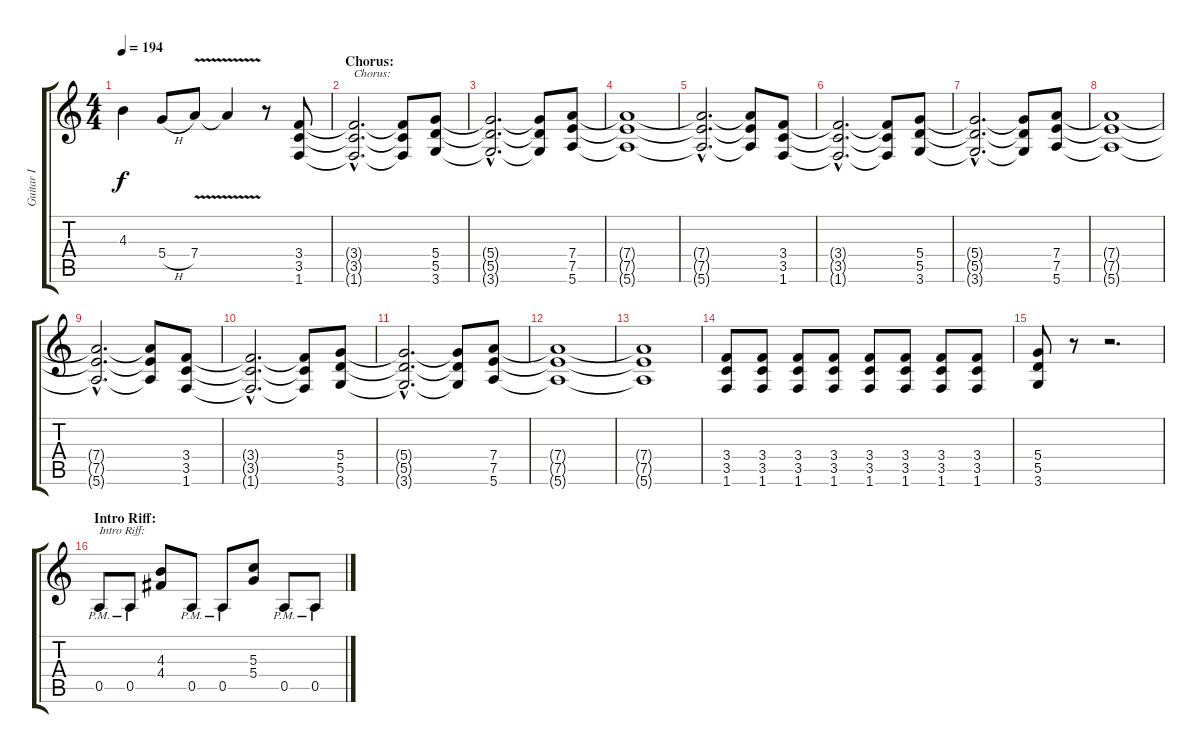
\track ("Guitar I" "Guitar I") {instrument distortionguitar}
\staff {score tabs}
\tuning (E4 B3 G3 D3 A2 E2) {hide}
\ts (4 4)
\tempo 194
\clef g2
\ks c
4.3{t}.4{dy f} 5.4{h}.8 7.4{v}.8 7.4{t}.4 r.8 (3.4 3.5 1.6).8 |
\section ("" "Chorus:")
(3.4{hac t} 3.5{hac t} 1.6{hac t}).2{d txt "Chorus:"} (3.4{t} 3.5{t} 1.6{t}).8 (5.4 5.5 3.6).8 |
(5.4{hac t} 5.5{hac t} 3.6{hac t}).2{d} (5.4{t} 5.5{t} 3.6{t}).8 (7.4 7.5 5.6).8 |
(7.4{t} 7.5{t} 5.6{t}).1 |
(7.4{hac t} 7.5{hac t} 5.6{hac t}).2{d} (7.4{t} 7.5{t} 5.6{t}).8 (3.4 3.5 1.6).8 |
(3.4{hac t} 3.5{hac t} 1.6{hac t}).2{d} (3.4{t} 3.5{t} 1.6{t}).8 (5.4 5.5 3.6).8 |
(5.4{hac t} 5.5{hac t} 3.6{hac t}).2{d} (5.4{t} 5.5{t} 3.6{t}).8 (7.4 7.5 5.6).8 |
(7.4{t} 7.5{t} 5.6{t}).1 |
(7.4{hac t} 7.5{hac t} 5.6{hac t}).2{d} (7.4{t} 7.5{t} 5.6{t}).8 (3.4 3.5 1.6).8 |
(3.4{hac t} 3.5{hac t} 1.6{hac t}).2{d} (3.4{t} 3.5{t} 1.6{t}).8 (5.4 5.5 3.6).8 |
(5.4{hac t} 5.5{hac t} 3.6{hac t}).2{d} (5.4{t} 5.5{t} 3.6{t}).8 (7.4 7.5 5.6).8 |
(7.4{t} 7.5{t} 5.6{t}).1 |
(7.4{t} 7.5{t} 5.6{t}).1 |
(3.4 3.5 1.6).8 (3.4 3.5 1.6).8 (3.4 3.5 1.6).8 (3.4 3.5 1.6).8 (3.4 3.5 1.6).8 (3.4 3.5 1.6).8 (3.4 3.5 1.6).8 (3.4 3.5 1.6).8 |
(5.4 5.5 3.6).8 r.8 r.2{d} |
\section ("" "Intro Riff:")
0.5{pm}.8{txt "Intro Riff:"} 0.5{pm}.8 (4.3 4.4).8 0.5{pm}.8 0.5{pm}.8 (5.3 5.4).8 0.5{pm}.8 0.5{pm}.8
